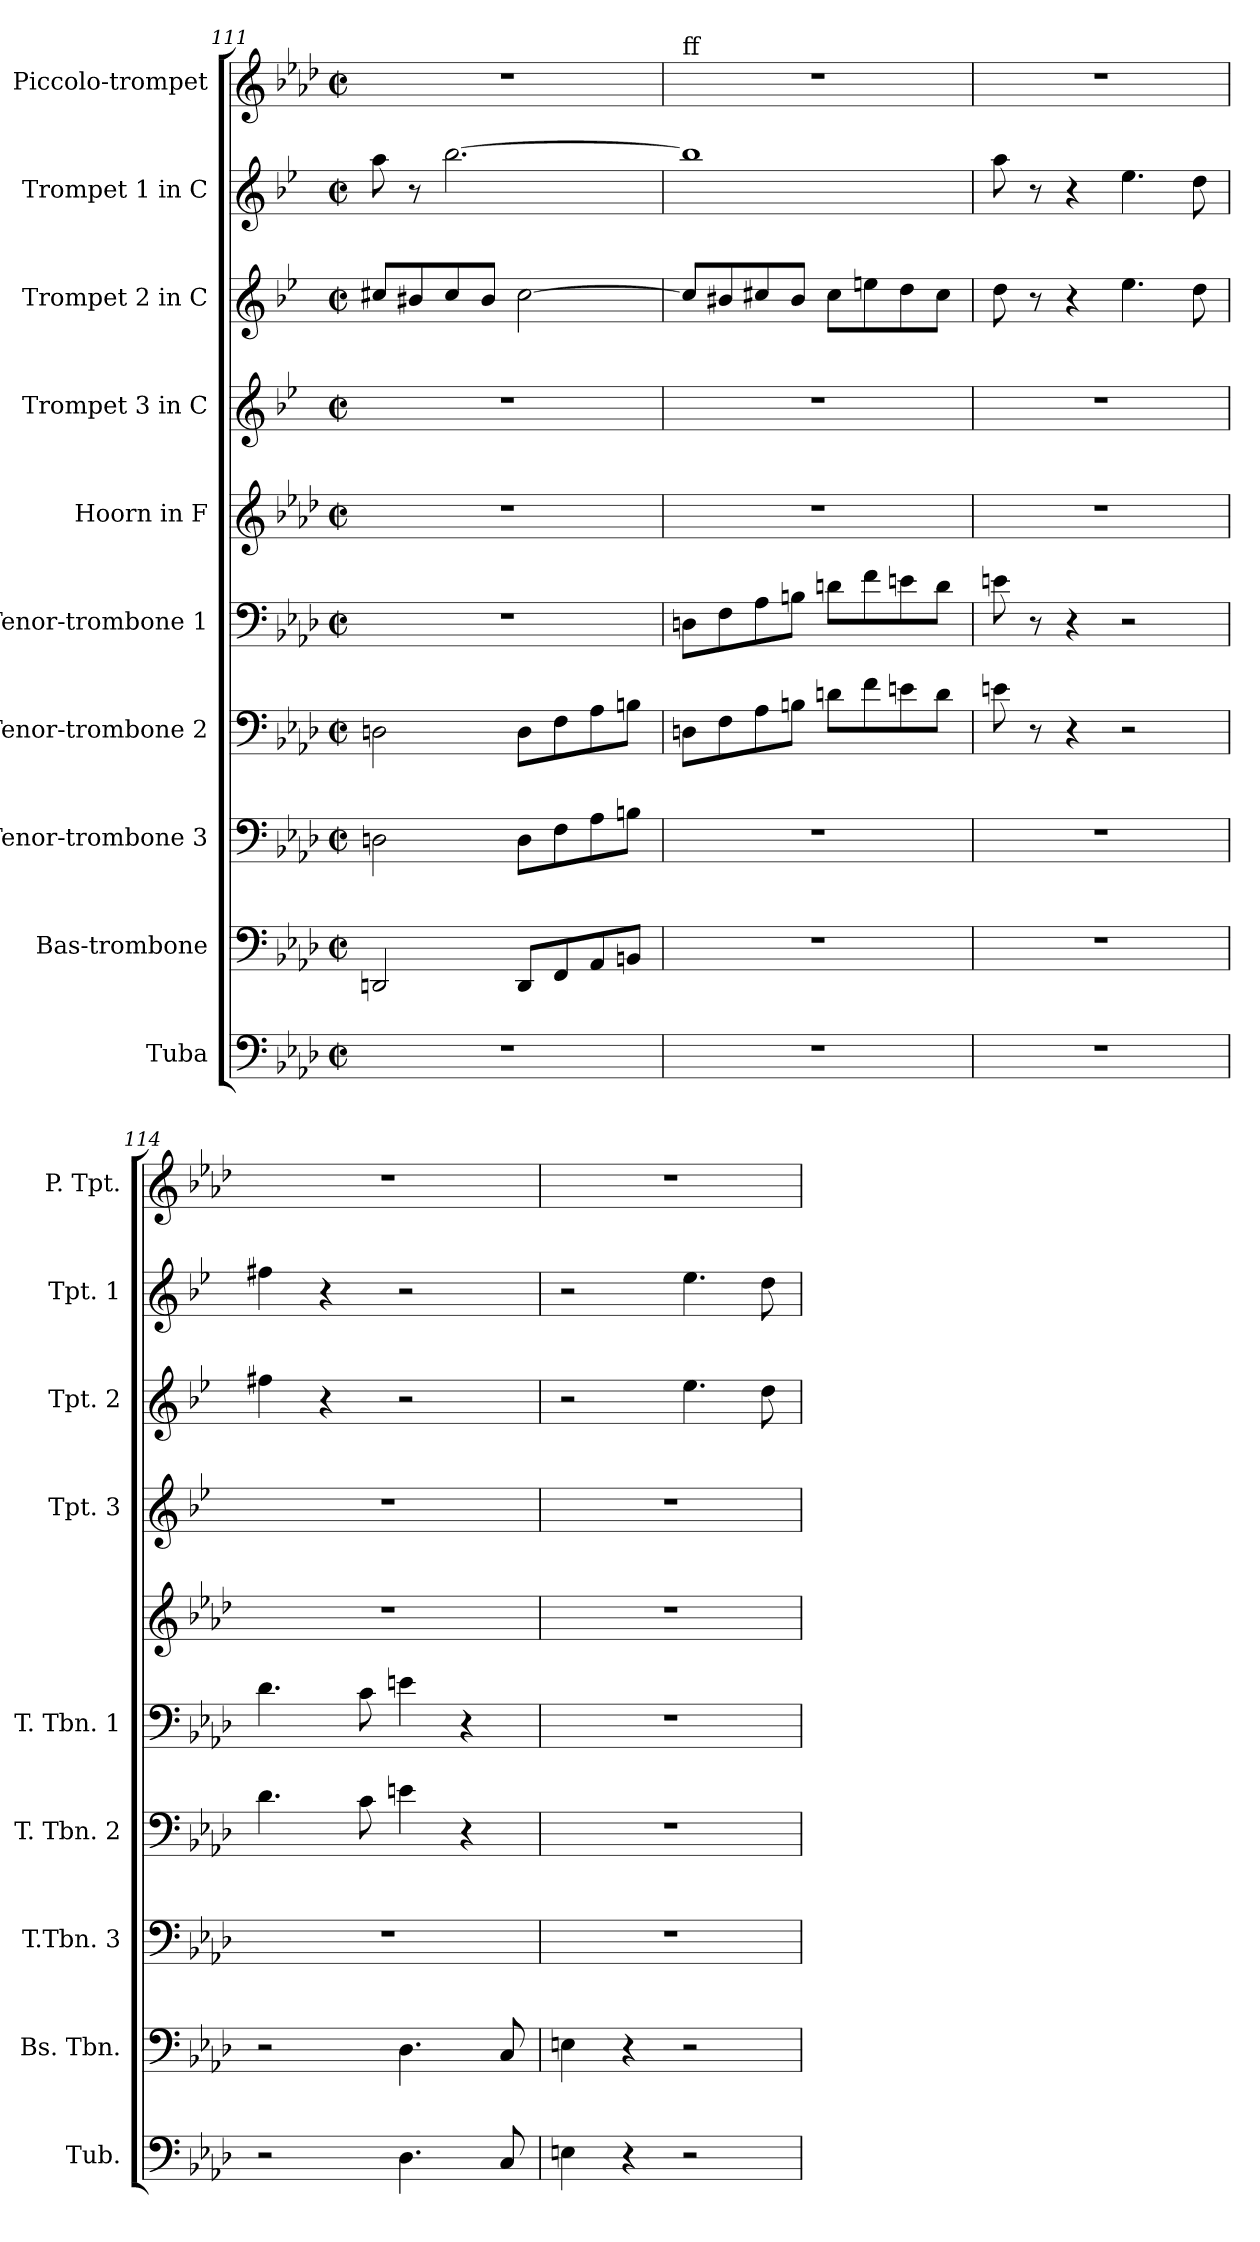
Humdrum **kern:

**kern	**kern	**kern	**kern	**kern	**kern	**kern	**kern	**kern	**kern
*part10	*part9	*part8	*part7	*part6	*part5	*part4	*part3	*part2	*part1
*staff10	*staff9	*staff8	*staff7	*staff6	*staff5	*staff4	*staff3	*staff2	*staff1
*I"Tuba	*I"Bas-trombone	*I"Tenor-trombone 3	*I"Tenor-trombone 2	*I"Tenor-trombone 1	*I"Hoorn in F	*I"Trompet 3 in C	*I"Trompet 2 in C	*I"Trompet 1 in C	*I"Piccolo-trompet
*I'Tub.	*I'Bs. Tbn.	*I'T.Tbn. 3	*I'T. Tbn. 2	*I'T. Tbn. 1	*	*I'Tpt. 3	*I'Tpt. 2	*I'Tpt. 1	*I'P. Tpt.
*clefF4	*clefF4	*clefF4	*clefF4	*clefF4	*clefG2	*clefG2	*clefG2	*clefG2	*clefG2
*	*	*	*	*	*ITrd4c7	*ITrd1c2	*ITrd1c2	*ITrd1c2	*ITrd-6c-10
*k[b-e-a-d-]	*k[b-e-a-d-]	*k[b-e-a-d-]	*k[b-e-a-d-]	*k[b-e-a-d-]	*k[b-e-a-d-g-]	*k[b-e-a-d-]	*k[b-e-a-d-]	*k[b-e-a-d-]	*k[b-e-a-d-g-c-]
*M2/2	*M2/2	*M2/2	*M2/2	*M2/2	*M2/2	*M2/2	*M2/2	*M2/2	*M2/2
*met(c|)	*met(c|)	*met(c|)	*met(c|)	*met(c|)	*met(c|)	*met(c|)	*met(c|)	*met(c|)	*met(c|)
=111	=111	=111	=111	=111	=111	=111	=111	=111	=111
1r	2DDn/	2Dn\	2Dn\	1r	1r	1r	8bn/L	8gg\	1r
.	.	.	.	.	.	.	8a#X/	8r	.
.	.	.	.	.	.	.	8b/	[2.aa-\	.
.	.	.	.	.	.	.	8a#/J	.	.
.	8DD/L	8D\L	8D\L	.	.	.	[2b\	.	.
.	8FF/	8F\	8F\	.	.	.	.	.	.
.	8AA-/	8A-\	8A-\	.	.	.	.	.	.
.	8BBn/J	8Bn\J	8Bn\J	.	.	.	.	.	.
=112	=112	=112	=112	=112	=112	=112	=112	=112	=112
!	!	!	!	!	!	!	!	!	!LO:TX:t=ff
1r	1r	1r	8Dn\L	8Dn\L	1r	1r	8b/L]	1aa-]	1r
.	.	.	8F\	8F\	.	.	8a#X/	.	.
.	.	.	8A-\	8A-\	.	.	8bn/	.	.
.	.	.	8Bn\J	8Bn\J	.	.	8a#/J	.	.
.	.	.	8dn\L	8dn\L	.	.	8b\L	.	.
.	.	.	8f\	8f\	.	.	8ddn\	.	.
.	.	.	8en\	8en\	.	.	8cc\	.	.
.	.	.	8d\J	8d\J	.	.	8b\J	.	.
=113	=113	=113	=113	=113	=113	=113	=113	=113	=113
1r	1r	1r	8en\	8en\	1r	1r	8cc\	8gg\	1r
.	.	.	8r	8r	.	.	8r	8r	.
.	.	.	4r	4r	.	.	4r	4r	.
.	.	.	2r	2r	.	.	4.dd-\	4.dd-\	.
.	.	.	.	.	.	.	8cc\	8cc\	.
!!LO:PB:g=z
=114	=114	=114	=114	=114	=114	=114	=114	=114	=114
2r	2r	1r	4.d-\	4.d-\	1r	1r	4een\	4een\	1r
.	.	.	.	.	.	.	4r	4r	.
.	.	.	8c\	8c\	.	.	.	.	.
4.D-\	4.D-\	.	4en\	4en\	.	.	2r	2r	.
.	.	.	4r	4r	.	.	.	.	.
8C/	8C/	.	.	.	.	.	.	.	.
=115	=115	=115	=115	=115	=115	=115	=115	=115	=115
4En\	4En\	1r	1r	1r	1r	1r	2r	2r	1r
4r	4r	.	.	.	.	.	.	.	.
2r	2r	.	.	.	.	.	4.dd-\	4.dd-\	.
.	.	.	.	.	.	.	8cc\	8cc\	.
=	=	=	=	=	=	=	=	=	=
*-	*-	*-	*-	*-	*-	*-	*-	*-	*-
